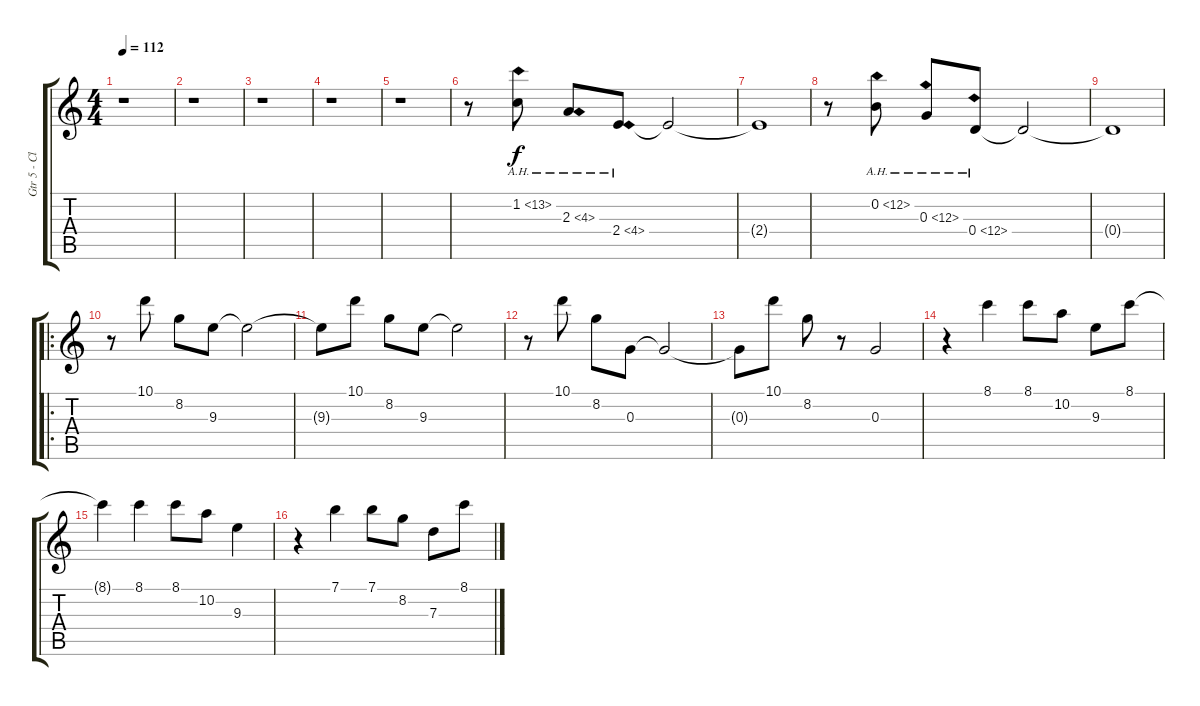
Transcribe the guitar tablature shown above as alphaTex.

\track ("Gtr 5 - Clean Electric" "Gtr 5 - Cl") {instrument electricguitarclean}
\staff {score tabs}
\tuning (E4 B3 G3 D3 A2 E2) {hide}
\ts (4 4)
\tempo 112
\clef g2
\ks c
r.1{dy f} |
r.1 |
r.1 |
r.1 |
r.1 |
r.8 1.2{ah 12}.8 2.3{ah 2}.8 2.4{ah 2}.8 2.4{t}.2 |
2.4{t}.1 |
r.8 0.2{ah 12}.8 0.3{ah 12}.8 0.4{ah 12}.8 0.4{t}.2 |
0.4{t}.1 |
\ro
r.8 10.1.8 8.2.8 9.3.8 9.3{t}.2 |
9.3{t}.8 10.1.8 8.2.8 9.3.8 9.3{t}.2 |
r.8 10.1.8 8.2.8 0.3.8 0.3{t}.2 |
0.3{t}.8 10.1.8 8.2.8 r.8 0.3.2 |
r.4 8.1.4 8.1.8 10.2.8 9.3.8 8.1.8 |
8.1{t}.4 8.1.4 8.1.8 10.2.8 9.3.4 |
r.4 7.1.4 7.1.8 8.2.8 7.3.8 8.1.8
